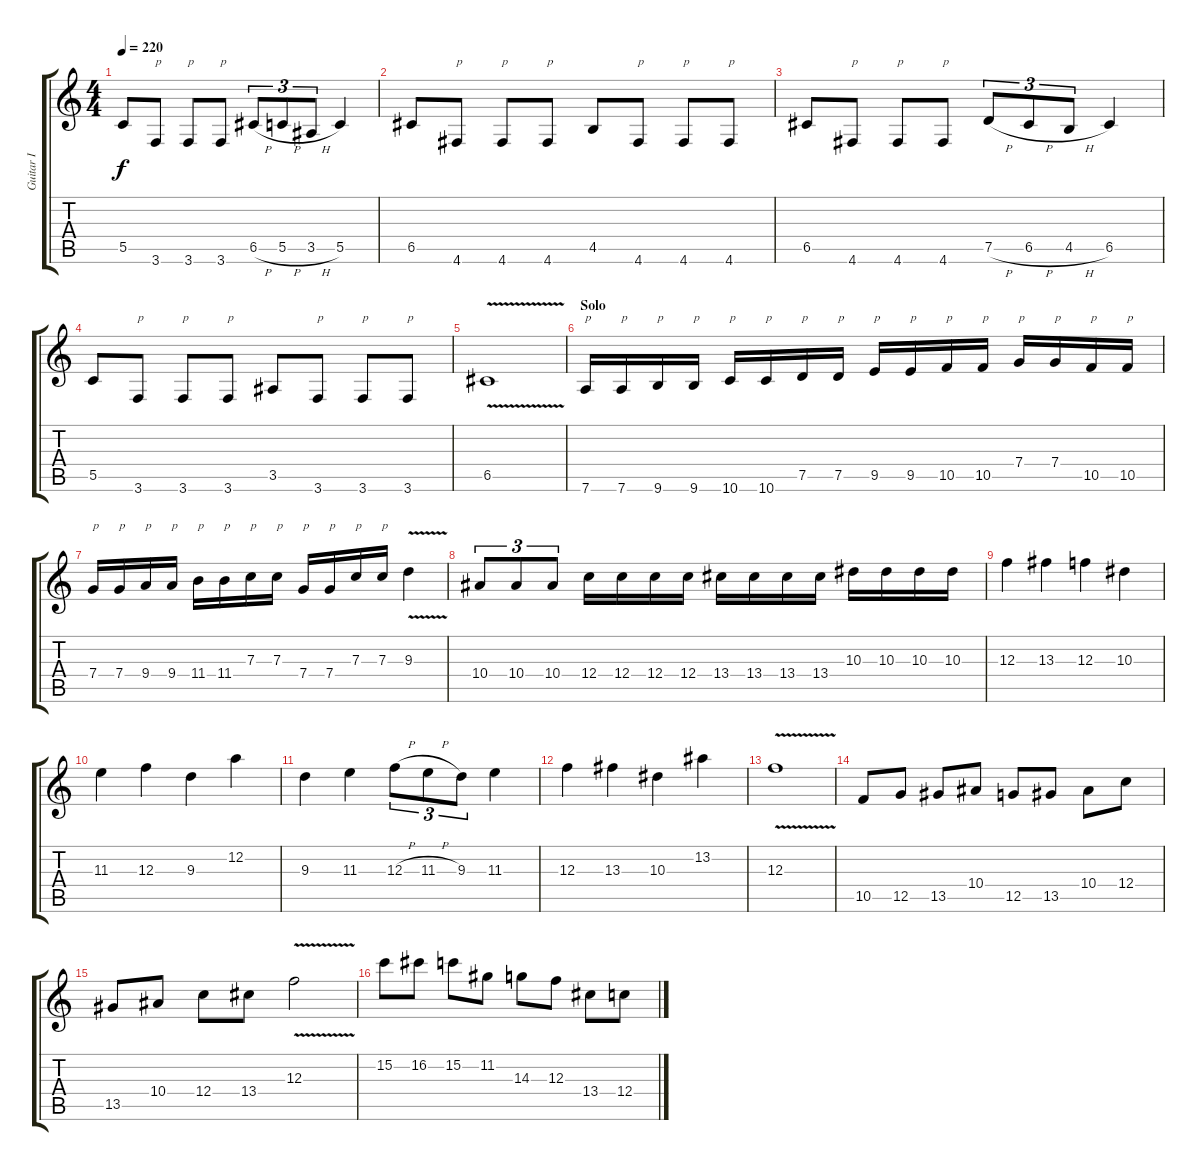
\track ("Guitar I" "Guitar I") {instrument distortionguitar}
\staff {score tabs}
\tuning (D4 A3 F3 C3 G2 D2) {hide}
\ts (4 4)
\tempo 220
\clef g2
\ks c
5.5.8{dy f} 3.6.8{txt "p"} 3.6.8{txt "p"} 3.6.8{txt "p"} 6.5{h}.8{tu (3 2)} 5.5{h}.8{tu (3 2)} 3.5{h}.8{tu (3 2)} 5.5.4 |
6.5.8 4.6.8{txt "p"} 4.6.8{txt "p"} 4.6.8{txt "p"} 4.5.8 4.6.8{txt "p"} 4.6.8{txt "p"} 4.6.8{txt "p"} |
6.5.8 4.6.8{txt "p"} 4.6.8{txt "p"} 4.6.8{txt "p"} 7.5{h}.8{tu (3 2)} 6.5{h}.8{tu (3 2)} 4.5{h}.8{tu (3 2)} 6.5.4 |
5.5.8 3.6.8{txt "p"} 3.6.8{txt "p"} 3.6.8{txt "p"} 3.5.8 3.6.8{txt "p"} 3.6.8{txt "p"} 3.6.8{txt "p"} |
6.5{v}.1 |
\section ("" "Solo")
7.6.16{txt "p"} 7.6.16{txt "p"} 9.6.16{txt "p"} 9.6.16{txt "p"} 10.6.16{txt "p"} 10.6.16{txt "p"} 7.5.16{txt "p"} 7.5.16{txt "p"} 9.5.16{txt "p"} 9.5.16{txt "p"} 10.5.16{txt "p"} 10.5.16{txt "p"} 7.4.16{txt "p"} 7.4.16{txt "p"} 10.5.16{txt "p"} 10.5.16{txt "p"} |
7.4.16{txt "p"} 7.4.16{txt "p"} 9.4.16{txt "p"} 9.4.16{txt "p"} 11.4.16{txt "p"} 11.4.16{txt "p"} 7.3.16{txt "p"} 7.3.16{txt "p"} 7.4.16{txt "p"} 7.4.16{txt "p"} 7.3.16{txt "p"} 7.3.16{txt "p"} 9.3{v}.4 |
10.4.8{tu (3 2)} 10.4.8{tu (3 2)} 10.4.8{tu (3 2)} 12.4.16 12.4.16 12.4.16 12.4.16 13.4.16 13.4.16 13.4.16 13.4.16 10.3.16 10.3.16 10.3.16 10.3.16 |
12.3.4 13.3.4 12.3.4 10.3.4 |
11.3.4 12.3.4 9.3.4 12.2.4 |
9.3.4 11.3.4 12.3{h}.8{tu (3 2)} 11.3{h}.8{tu (3 2)} 9.3.8{tu (3 2)} 11.3.4 |
12.3.4 13.3.4 10.3.4 13.2.4 |
12.3{v}.1 |
10.5.8 12.5.8 13.5.8 10.4.8 12.5.8 13.5.8 10.4.8 12.4.8 |
13.5.8 10.4.8 12.4.8 13.4.8 12.3{v}.2 |
15.2.8 16.2.8 15.2.8 11.2.8 14.3.8 12.3.8 13.4.8 12.4.8
